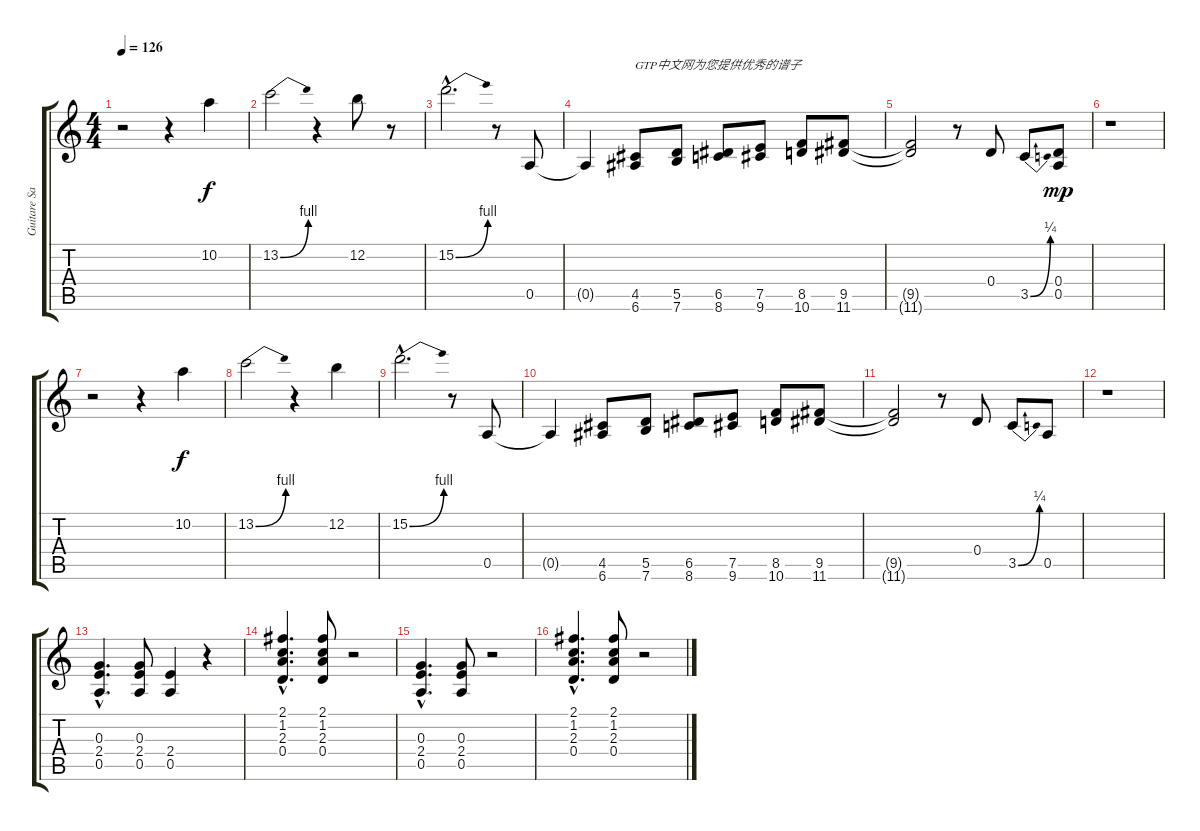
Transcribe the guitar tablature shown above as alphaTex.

\track ("Guitare Satur閑" "Guitare Sa") {instrument overdrivenguitar}
\staff {score tabs}
\tuning (E4 B3 G3 D3 A2 E2) {hide}
\ts (4 4)
\tempo 126
\clef g2
\ks c
r.2{dy f instrument overdrivenguitar} r.4 10.2.4 |
13.2{be (bend 0 0 60 4)}.2 r.4 12.2.8 r.8 |
15.2{be (bend 0 0 60 4) hac}.2{d} r.8 0.5.8 |
0.5{t}.4 (4.5 6.6).8{txt "GTP中文网为您提供优秀的谱子"} (5.5 7.6).8 (6.5 8.6).8 (7.5 9.6).8 (8.5 10.6).8 (9.5 11.6).8 |
(9.5{t} 11.6{t}).2 r.8 0.4.8 3.5{be (bend 0 0 60 1)}.8 (0.4 0.5).8{dy mp} |
r.1 |
r.2 r.4 10.2.4{dy f} |
13.2{be (bend 0 0 60 4)}.2 r.4 12.2.4 |
15.2{be (bend 0 0 60 4) hac}.2{d} r.8 0.5.8 |
0.5{t}.4 (4.5 6.6).8 (5.5 7.6).8 (6.5 8.6).8 (7.5 9.6).8 (8.5 10.6).8 (9.5 11.6).8 |
(9.5{t} 11.6{t}).2 r.8 0.4.8 3.5{be (bend 0 0 60 1)}.8 0.5.8 |
r.1 |
(0.3{hac} 2.4{hac} 0.5{hac}).4{d} (0.3 2.4 0.5).8 (2.4 0.5).4 r.4 |
(2.1{hac} 1.2{hac} 2.3{hac} 0.4{hac}).4{d} (2.1 1.2 2.3 0.4).8 r.2 |
(0.3{hac} 2.4{hac} 0.5{hac}).4{d} (0.3 2.4 0.5).8 r.2 |
(2.1{hac} 1.2{hac} 2.3{hac} 0.4{hac}).4{d} (2.1 1.2 2.3 0.4).8 r.2
